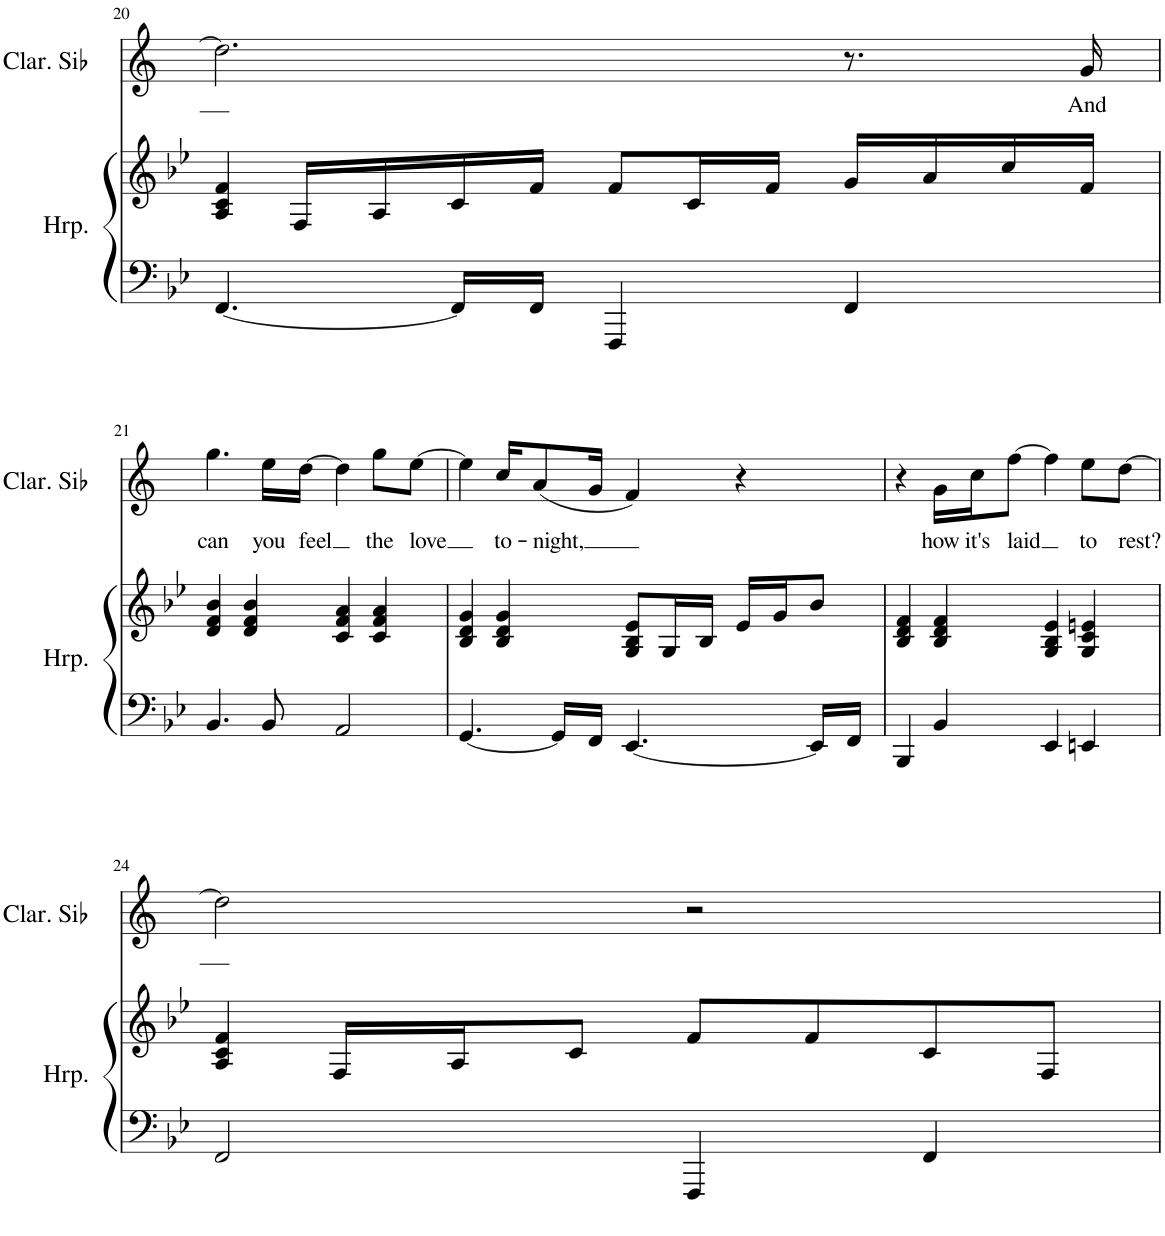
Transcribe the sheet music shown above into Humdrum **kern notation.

**kern	**kern	**kern	**text
*part2	*part2	*part1	*part1
*staff3	*staff2	*staff1	*staff1
*I"Harpe	*	*I"Clarinette en Sib	*
*I'Hrp.	*	*I'Clar. Sib	*
!!LO:PB:g=z
*clefF4	*clefG2	*clefG2	*
*	*	*Trd1c2	*
*k[b-e-]	*k[b-e-]	*k[]	*
*M4/4	*M4/4	*M4/4	*
=20	=20	=20	=20
[4.FF/	4A/ 4c/ 4f/	2.dd\]	.
.	16F/LL	.	.
.	16A/	.	.
16FF/LL]	16c/	.	.
16FF/JJ	16f/JJ	.	.
4FFF/	8f/L	.	.
.	16c/L	.	.
.	16f/JJ	.	.
4FF/	16g/LL	8.r	.
.	16a/	.	.
.	16cc/	.	.
!	!	!	!LO:LY:b
.	16f/JJ	16g/	And
!!LO:LB:g=z
=21	=21	=21	=21
!	!	!	!LO:LY:b
4.BB-/	4d/ 4f/ 4b-/	4.gg\	can
.	4d/ 4f/ 4b-/	.	.
!	!	!	!LO:LY:b
8BB-/	.	16ee\LL	you
!	!	!	!LO:LY:b
.	.	[16dd\JJ	feel
2AA/	4c/ 4f/ 4a/	4dd\]	.
!	!	!	!LO:LY:b
.	4c/ 4f/ 4a/	8gg\L	the
!	!	!	!LO:LY:b
.	.	[8ee\J	love
=22	=22	=22	=22
[4.GG/	4B-/ 4d/ 4g/	4ee\]	.
!	!	!	!LO:LY:b
.	4B-/ 4d/ 4g/	16cc/KL	to-
!	!	!	!LO:LY:b
.	.	(8a/	-night,
16GG/LL]	.	.	.
16FF/JJ	.	16g/Jk	.
[4.EE-/	8G/ 8B-/ 8e-/L	4f/)	.
.	16G/L	.	.
.	16B-/JJ	.	.
.	16e-/LL	4r	.
.	16g/J	.	.
16EE-/LL]	8b-/J	.	.
16FF/JJ	.	.	.
=23	=23	=23	=23
4BBB-/	4B-/ 4d/ 4f/	4r	.
!	!	!	!LO:LY:b
4BB-/	4B-/ 4d/ 4f/	16g\LL	how
!	!	!	!LO:LY:b
.	.	16cc\J	it's
!	!	!	!LO:LY:b
.	.	[8ff\J	laid
4EE-/	4G/ 4B-/ 4e-/	4ff\]	.
!	!	!	!LO:LY:b
4EEn/	4G/ 4c/ 4en/	8ee\L	to
!	!	!	!LO:LY:b
.	.	[8dd\J	rest?
!!LO:LB:g=z
=24	=24	=24	=24
2FF/	4A/ 4c/ 4f/	2dd\]	.
.	16F/LL	.	.
.	16A/J	.	.
.	8c/J	.	.
4FFF/	8f/L	2r	.
.	8f/	.	.
4FF/	8c/	.	.
.	8F/J	.	.
=	=	=	=
*-	*-	*-	*-
